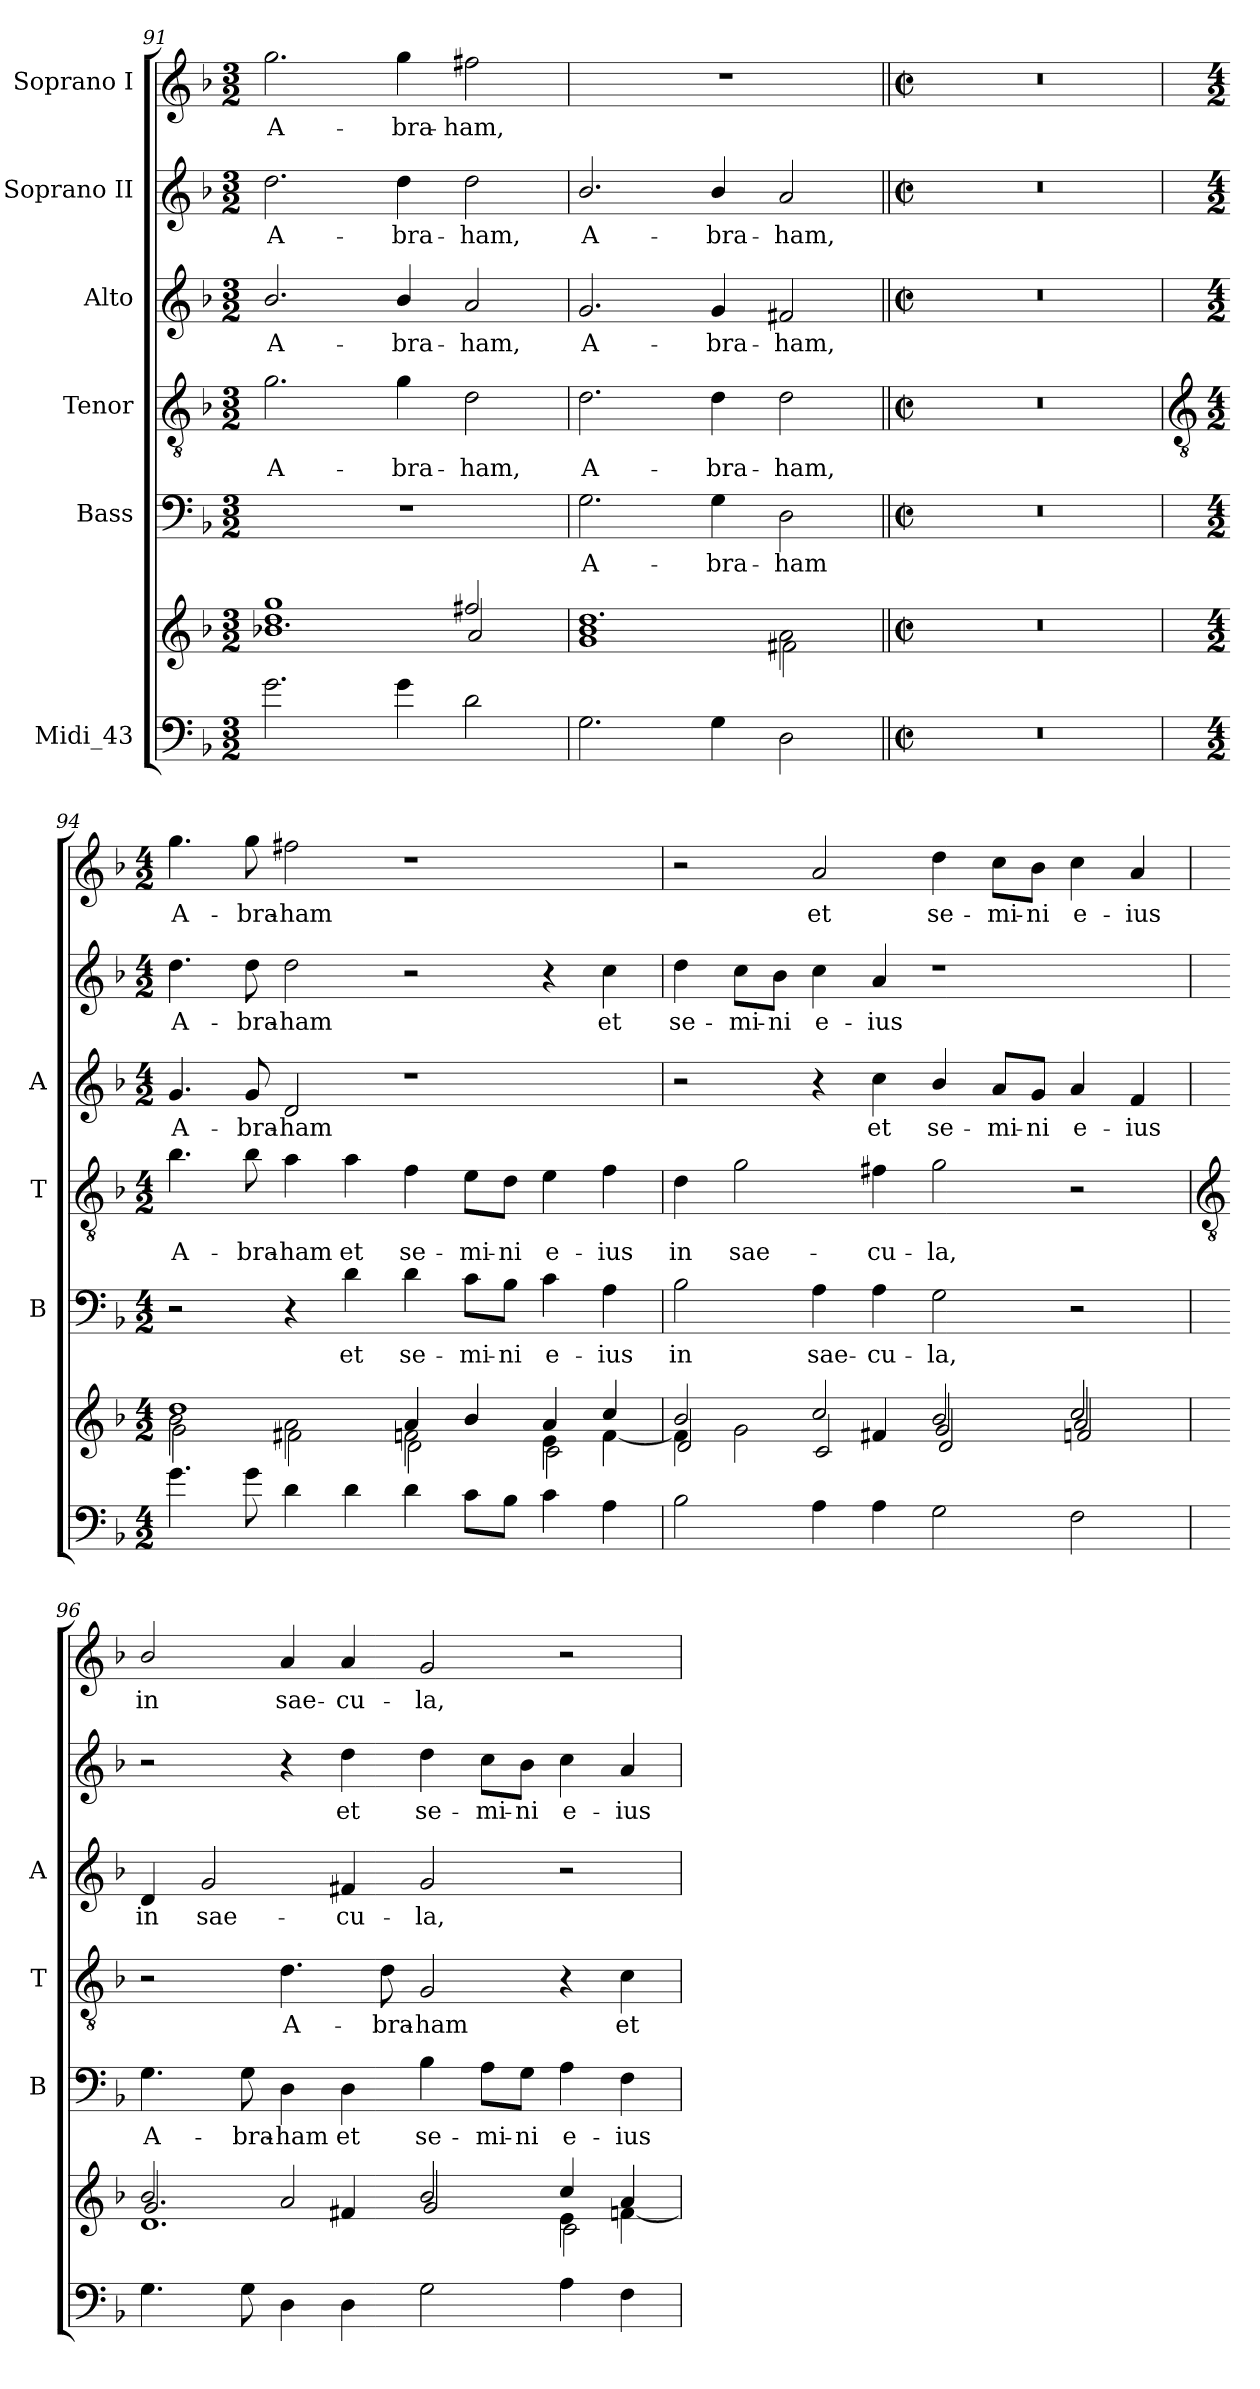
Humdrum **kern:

**kern	**kern	**kern	**text	**kern	**text	**kern	**text	**kern	**text	**kern	**text
*part6	*part6	*part5	*part5	*part4	*part4	*part3	*part3	*part2	*part2	*part1	*part1
*staff7	*staff6	*staff5	*staff5	*staff4	*staff4	*staff3	*staff3	*staff2	*staff2	*staff1	*staff1
*I"Midi_43	*	*I"Bass	*	*I"Tenor	*	*I"Alto	*	*I"Soprano II	*	*I"Soprano I	*
*	*	*I'B	*	*I'T	*	*I'A	*	*	*	*	*
*clefF4	*clefG2	*clefF4	*	*clefGv2	*	*clefG2	*	*clefG2	*	*clefG2	*
*k[b-]	*k[b-]	*k[b-]	*	*k[b-]	*	*k[b-]	*	*k[b-]	*	*k[b-]	*
*F:	*F:	*F:	*	*F:	*	*F:	*	*F:	*	*F:	*
*M3/2	*M3/2	*M3/2	*	*M3/2	*	*M3/2	*	*M3/2	*	*M3/2	*
=91	=91	=91	=91	=91	=91	=91	=91	=91	=91	=91	=91
*	*^	*	*	*	*	*	*	*	*	*	*
*	*	*^	*	*	*	*	*	*	*	*	*	*
!	!	!	!	!	!	!	!LO:LY:b	!	!LO:LY:b	!	!LO:LY:b	!	!LO:LY:b
2.g	1gg/	1.dd\	1b-X/	1.r	.	2.g	A-	2.b-/	A-	2.dd	A-	2.gg	A-
!	!	!	!	!	!	!	!LO:LY:b	!	!LO:LY:b	!	!LO:LY:b	!	!LO:LY:b
4g	.	.	.	.	.	4g	-bra-	4b-/	-bra-	4dd	-bra-	4gg	-bra-
!	!	!	!	!	!	!	!LO:LY:b	!	!LO:LY:b	!	!LO:LY:b	!	!LO:LY:b
2d	2ff#X/	.	2a/	.	.	2d	-ham,	2a	-ham,	2dd	-ham,	2ff#X	-ham,
=92	=92	=92	=92	=92	=92	=92	=92	=92	=92	=92	=92	=92	=92
!	!	!	!	!	!LO:LY:b	!	!LO:LY:b	!	!LO:LY:b	!	!LO:LY:b	!	!
2.G	1.dd/	1b-\	1g\	2.G	A-	2.d	A-	2.g	A-	2.b-/	A-	1.r	.
!	!	!	!	!	!LO:LY:b	!	!LO:LY:b	!	!LO:LY:b	!	!LO:LY:b	!	!
4G	.	.	.	4G	-bra-	4d	-bra-	4g	-bra-	4b-/	-bra-	.	.
!	!	!	!	!	!LO:LY:b	!	!LO:LY:b	!	!LO:LY:b	!	!LO:LY:b	!	!
2D	.	2a\	2f#X\	2D	-ham	2d	-ham,	2f#X	-ham,	2a	-ham,	.	.
*	*v	*v	*v	*	*	*	*	*	*	*	*	*	*
=93||	=93||	=93||	=93||	=93||	=93||	=93||	=93||	=93||	=93||	=93||	=93||
*M4/2	*M4/2	*M4/2	*	*M4/2	*	*M4/2	*	*M4/2	*	*M4/2	*
*met(c|)	*met(c|)	*met(c|)	*	*met(c|)	*	*met(c|)	*	*met(c|)	*	*met(c|)	*
0r	0r	0r	.	0r	.	0r	.	0r	.	0r	.
!!LO:LB:g=z
=94	=94	=94	=94	=94	=94	=94	=94	=94	=94	=94	=94
*	*	*	*	*clefGv2	*	*	*	*	*	*	*
*M4/2	*M4/2	*M4/2	*	*M4/2	*	*M4/2	*	*M4/2	*	*M4/2	*
*	*^	*	*	*	*	*	*	*	*	*	*
*	*	*^	*	*	*	*	*	*	*	*	*	*
!	!	!	!	!	!	!	!LO:LY:b	!	!LO:LY:b	!	!LO:LY:b	!	!LO:LY:b
4.g	1dd/	2b-\	2g\	2r	.	4.b-	A-	4.g	A-	4.dd	A-	4.gg	A-
!	!	!	!	!	!	!	!LO:LY:b	!	!LO:LY:b	!	!LO:LY:b	!	!LO:LY:b
8g	.	.	.	.	.	8b-	-bra-	8g	-bra-	8dd	-bra-	8gg	-bra-
!	!	!	!	!	!	!	!LO:LY:b	!	!LO:LY:b	!	!LO:LY:b	!	!LO:LY:b
4d	.	2a\	2f#X\	4r	.	4a	-ham	2d	-ham	2dd	-ham	2ff#X	-ham
!	!	!	!	!	!LO:LY:b	!	!LO:LY:b	!	!	!	!	!	!
4d	.	.	.	4d	et	4a	et	.	.	.	.	.	.
!	!	!	!	!	!LO:LY:b	!	!LO:LY:b	!	!	!	!	!	!
4d	4a/	2fn\	2d\	4d	se-	4f	se-	1r	.	2r	.	1r	.
!	!	!	!	!	!LO:LY:b	!	!LO:LY:b	!	!	!	!	!	!
8cL	4b-/	.	.	8c\L	-mi-	8e\L	-mi-	.	.	.	.	.	.
!	!	!	!	!	!LO:LY:b	!	!LO:LY:b	!	!	!	!	!	!
8B-J	.	.	.	8B-\J	-ni	8d\J	-ni	.	.	.	.	.	.
!	!	!	!	!	!LO:LY:b	!	!LO:LY:b	!	!	!	!	!	!
4c	4a/	4e	2c\	4c	e-	4e	e-	.	.	4r	.	.	.
!	!	!	!	!	!LO:LY:b	!	!LO:LY:b	!	!	!	!LO:LY:b	!	!
4A	4cc/	[4f	.	4A	-ius	4f	-ius	.	.	4cc	et	.	.
=95	=95	=95	=95	=95	=95	=95	=95	=95	=95	=95	=95	=95	=95
!	!	!	!	!	!LO:LY:b	!	!LO:LY:b	!	!	!	!LO:LY:b	!	!
2B-	2b-/	4f\]	2d/	2B-	in	4d	in	2r	.	4dd	se-	2r	.
!	!	!	!	!	!	!	!LO:LY:b	!	!	!	!LO:LY:b	!	!
.	.	2g\	.	.	.	2g	sae-	.	.	8cc\L	-mi-	.	.
!	!	!	!	!	!	!	!	!	!	!	!LO:LY:b	!	!
.	.	.	.	.	.	.	.	.	.	8b-\J	-ni	.	.
!	!	!	!	!	!LO:LY:b	!	!	!	!	!	!LO:LY:b	!	!LO:LY:b
4A	2cc/	.	2c/	4A	sae-	.	.	4r	.	4cc	e-	2a	et
!	!	!	!	!	!LO:LY:b	!	!LO:LY:b	!	!LO:LY:b	!	!LO:LY:b	!	!
4A	.	4f#X/	.	4A	-cu-	4f#X	-cu-	4cc	et	4a	-ius	.	.
!	!	!	!	!	!LO:LY:b	!	!LO:LY:b	!	!LO:LY:b	!	!	!	!LO:LY:b
2G	2b-/	2g/	2d/	2G	-la,	2g	-la,	4b-/	se-	1r	.	4dd	se-
!	!	!	!	!	!	!	!	!	!LO:LY:b	!	!	!	!LO:LY:b
.	.	.	.	.	.	.	.	8a/L	-mi-	.	.	8cc\L	-mi-
!	!	!	!	!	!	!	!	!	!LO:LY:b	!	!	!	!LO:LY:b
.	.	.	.	.	.	.	.	8g/J	-ni	.	.	8b-\J	-ni
!	!	!	!	!	!	!	!	!	!LO:LY:b	!	!	!	!LO:LY:b
2F	2cc/	2a/	2fn/	2r	.	2r	.	4a	e-	.	.	4cc	e-
!	!	!	!	!	!	!	!	!	!LO:LY:b	!	!	!	!LO:LY:b
.	.	.	.	.	.	.	.	4f	-ius	.	.	4a	-ius
!!LO:LB:g=z
=96	=96	=96	=96	=96	=96	=96	=96	=96	=96	=96	=96	=96	=96
*	*	*	*	*	*	*clefGv2	*	*	*	*	*	*	*
!	!	!	!	!	!LO:LY:b	!	!	!	!LO:LY:b	!	!	!	!LO:LY:b
4.G	2b-/	2.g/	1.d\	4.G	A-	2r	.	4d	in	2r	.	2b-/	in
!	!	!	!	!	!	!	!	!	!LO:LY:b	!	!	!	!
.	.	.	.	.	.	.	.	2g	sae-	.	.	.	.
!	!	!	!	!	!LO:LY:b	!	!	!	!	!	!	!	!
8G	.	.	.	8G	-bra-	.	.	.	.	.	.	.	.
!	!	!	!	!	!LO:LY:b	!	!LO:LY:b	!	!	!	!	!	!LO:LY:b
4D	2a/	.	.	4D	-ham	4.d	A-	.	.	4r	.	4a	sae-
!	!	!	!	!	!LO:LY:b	!	!	!	!LO:LY:b	!	!LO:LY:b	!	!LO:LY:b
4D	.	4f#X/	.	4D	et	.	.	4f#X	-cu-	4dd	et	4a	-cu-
!	!	!	!	!	!	!	!LO:LY:b	!	!	!	!	!	!
.	.	.	.	.	.	8d	-bra-	.	.	.	.	.	.
!	!	!	!	!	!LO:LY:b	!	!LO:LY:b	!	!LO:LY:b	!	!LO:LY:b	!	!LO:LY:b
2G	2b-/	2g/	.	4B-	se-	2G	-ham	2g	-la,	4dd	se-	2g	-la,
!	!	!	!	!	!LO:LY:b	!	!	!	!	!	!LO:LY:b	!	!
.	.	.	.	8A\L	-mi-	.	.	.	.	8cc\L	-mi-	.	.
!	!	!	!	!	!LO:LY:b	!	!	!	!	!	!LO:LY:b	!	!
.	.	.	.	8G\J	-ni	.	.	.	.	8b-\J	-ni	.	.
!	!	!	!	!	!LO:LY:b	!	!	!	!	!	!LO:LY:b	!	!
4A	4cc/	4e	2c\	4A	e-	4r	.	2r	.	4cc	e-	2r	.
!	!	!	!	!	!LO:LY:b	!	!LO:LY:b	!	!	!	!LO:LY:b	!	!
4F	4a/	[4fn	.	4F	-ius	4c	et	.	.	4a	-ius	.	.
*	*v	*v	*v	*	*	*	*	*	*	*	*	*	*
=	=	=	=	=	=	=	=	=	=	=	=
*-	*-	*-	*-	*-	*-	*-	*-	*-	*-	*-	*-
